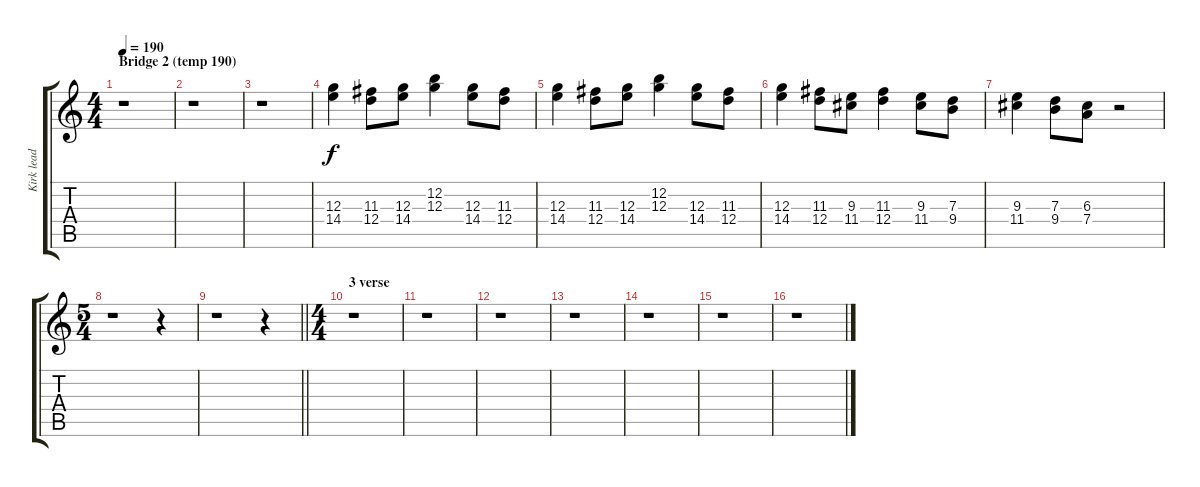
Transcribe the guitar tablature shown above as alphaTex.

\track ("Kirk lead" "Kirk lead") {instrument overdrivenguitar}
\staff {score tabs}
\tuning (E4 B3 G3 D3 A2 E2) {hide}
\ts (4 4)
\section ("" "Bridge 2 (temp 190)")
\tempo 190
\clef g2
\ks c
r.1{dy f} |
r.1 |
r.1 |
(12.3 14.4).4{volume 10} (11.3 12.4).8 (12.3 14.4).8 (12.2 12.3).4 (12.3 14.4).8 (11.3 12.4).8 |
(12.3 14.4).4 (11.3 12.4).8 (12.3 14.4).8 (12.2 12.3).4 (12.3 14.4).8 (11.3 12.4).8 |
(12.3 14.4).4 (11.3 12.4).8 (9.3 11.4).8 (11.3 12.4).4 (9.3 11.4).8 (7.3 9.4).8 |
(9.3 11.4).4 (7.3 9.4).8 (6.3 7.4).8 r.2 |
\ts (5 4)
r.1 r.4 |
\barLineRight lightlight
r.1 r.4 |
\ts (4 4)
\section ("" "3 verse")
r.1 |
r.1 |
r.1 |
r.1 |
r.1 |
r.1 |
r.1
